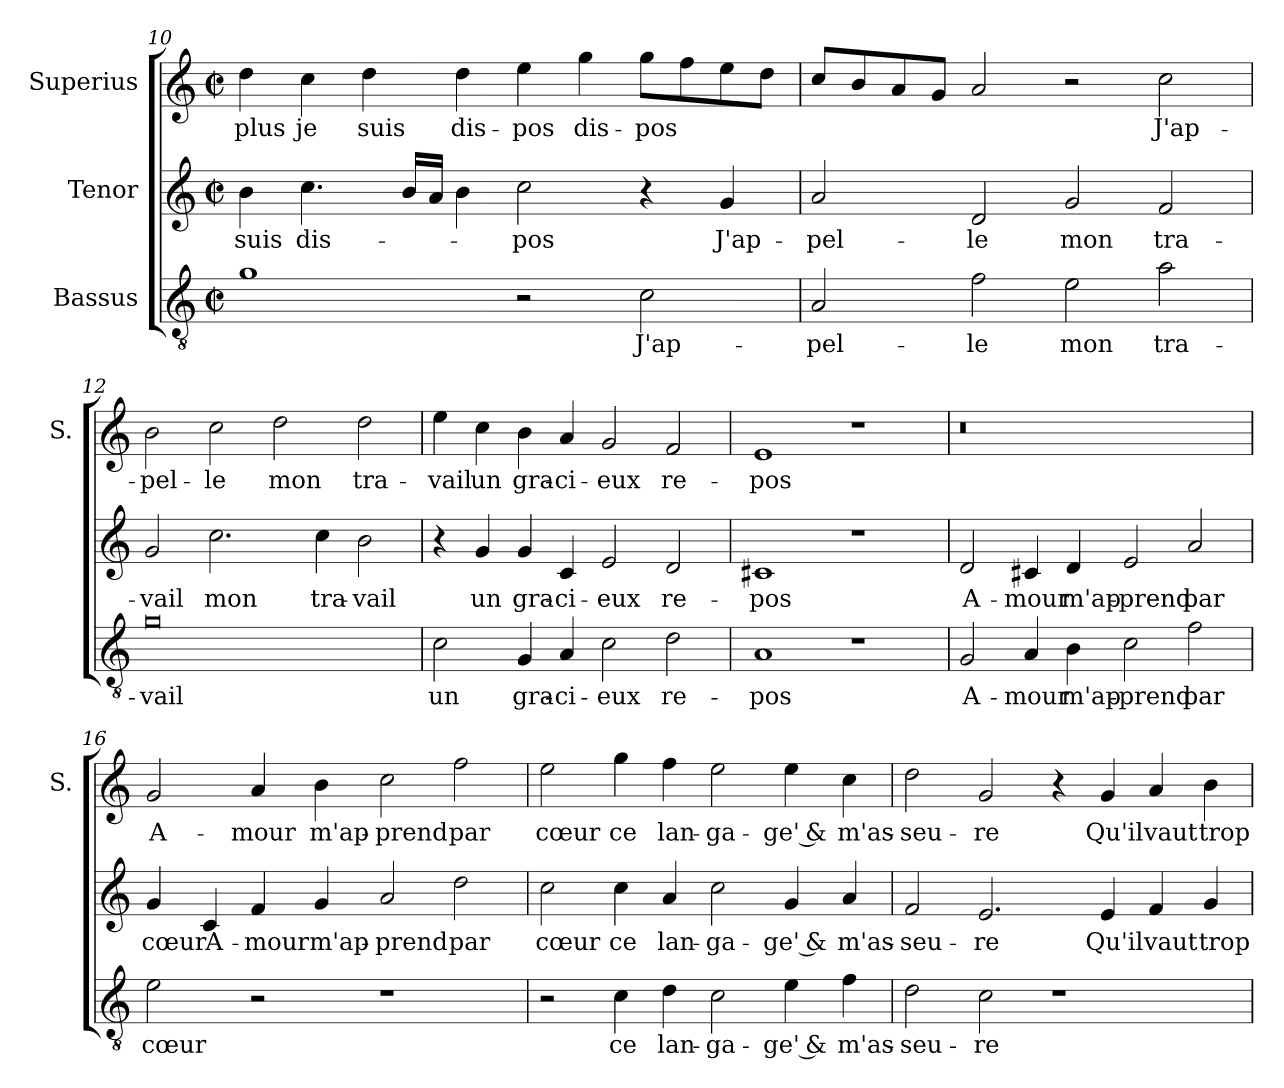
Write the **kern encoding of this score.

**kern	**text	**kern	**text	**kern	**text
*part3	*part3	*part2	*part2	*part1	*part1
*staff3	*staff3	*staff2	*staff2	*staff1	*staff1
*I"Bassus	*	*I"Tenor	*	*I"Superius	*
*	*	*	*	*I'S.	*
!!LO:LB:g=z
*clefGv2	*	*clefG2	*	*clefG2	*
*k[]	*	*k[]	*	*k[]	*
*C:	*	*C:	*	*C:	*
*M2/2	*	*M2/2	*	*M2/2	*
*met(c|)	*	*met(c|)	*	*met(c|)	*
=10	=10	=10	=10	=10	=10
1g\	.	4b\	suis	4dd\	plus
.	.	4.cc\	dis-	4cc\	je
.	.	.	.	4dd\	suis
.	.	16b/LL	.	.	.
.	.	16a/JJ	.	.	.
.	.	4b\	.	4dd\	dis-
2r	.	2cc\	-pos	4ee\	-pos
.	.	.	.	4gg\	dis-
2c\	J'ap-	4r	.	8gg\L	-pos
.	.	.	.	8ff\	.
.	.	4g/	J'ap-	8ee\	.
.	.	.	.	8dd\J	.
=11	=11	=11	=11	=11	=11
2A/	-pel-	2a/	-pel-	8cc/L	.
.	.	.	.	8b/	.
.	.	.	.	8a/	.
.	.	.	.	8g/J	.
2f\	-le	2d/	-le	2a/	.
2e\	mon	2g/	mon	2r	.
2a\	tra-	2f/	tra-	2cc\	J'ap-
=12	=12	=12	=12	=12	=12
0g\	-vail	2g/	-vail	2b\	-pel-
.	.	2.cc\	mon	2cc\	-le
.	.	.	.	2dd\	mon
.	.	4cc\	tra-	.	.
.	.	2b\	-vail	2dd\	tra-
=13	=13	=13	=13	=13	=13
2c\	un	4r	.	4ee\	-vail
.	.	4g/	un	4cc\	un
4G/	gra-	4g/	gra-	4b\	gra-
4A/	-ci-	4c/	-ci-	4a/	-ci-
2c\	-eux	2e/	-eux	2g/	-eux
2d\	re-	2d/	re-	2f/	re-
=14	=14	=14	=14	=14	=14
1A/	-pos	1c#X/	-pos	1e/	-pos
1r	.	1r	.	1r	.
!!LO:LB:g=z
=15	=15	=15	=15	=15	=15
!	!	!	!	!LO:N:vis=0	!
2G/	A-	2d/	A-	1r	.
4A/	-mour	4c#X/	-mour	.	.
4B\	m'ap-	4d/	m'ap-	.	.
2c\	-prend	2e/	-prend	1ryy	.
2f\	par	2a/	par	.	.
=16	=16	=16	=16	=16	=16
2e\	cœur	4g/	cœur	2g/	A-
.	.	4c/	A-	.	.
2r	.	4f/	-mour	4a/	-mour
.	.	4g/	m'ap-	4b\	m'ap-
1r	.	2a/	-prend	2cc\	-prend
.	.	2dd\	par	2ff\	par
=17	=17	=17	=17	=17	=17
2r	.	2cc\	cœur	2ee\	cœur
4c\	ce	4cc\	ce	4gg\	ce
4d\	lan-	4a/	lan-	4ff\	lan-
2c\	-ga-	2cc\	-ga-	2ee\	-ga-
4e\	-ge' &	4g/	-ge' &	4ee\	-ge' &
4f\	m'as-	4a/	m'as-	4cc\	m'as-
=18	=18	=18	=18	=18	=18
2d\	-seu-	2f/	-seu-	2dd\	-seu-
2c\	-re	2.e/	-re	2g/	-re
1r	.	.	.	4r	.
.	.	4e/	Qu'il	4g/	Qu'il
.	.	4f/	vaut	4a/	vaut
.	.	4g/	trop	4b\	trop
=	=	=	=	=	=
*-	*-	*-	*-	*-	*-
